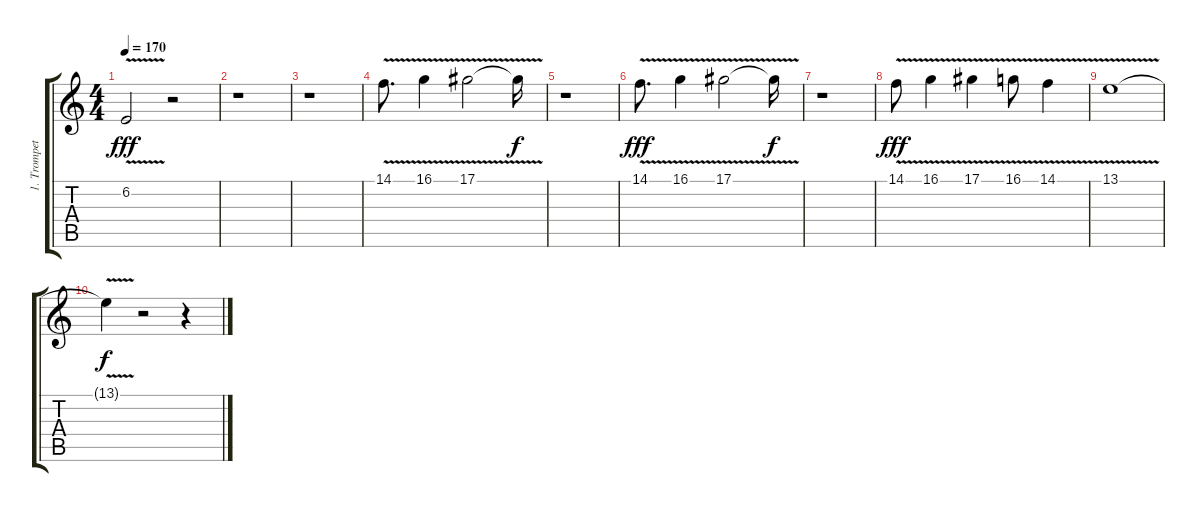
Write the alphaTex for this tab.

\track ("1. Trompete" "1. Trompet") {instrument trumpet}
\staff {score tabs}
\tuning (Eb4 Bb3 Gb3 Db3 Ab2 Eb2) {hide}
\ts (4 4)
\tempo 170
\clef g2
\ks c
6.2{v}.2{dy fff} r.2 |
r.1 |
r.1 |
14.1{v}.8{d} 16.1{v}.4 17.1{v}.2 17.1{t}.16{dy f} |
r.1 |
14.1{v}.8{d dy fff} 16.1{v}.4 17.1{v}.2 17.1{t}.16{dy f} |
r.1 |
14.1{v}.8{dy fff} 16.1{v}.4 17.1{v}.4 16.1{v}.8 14.1{v}.4 |
13.1{v}.1 |
13.1{t}.4{dy f} r.2 r.4
